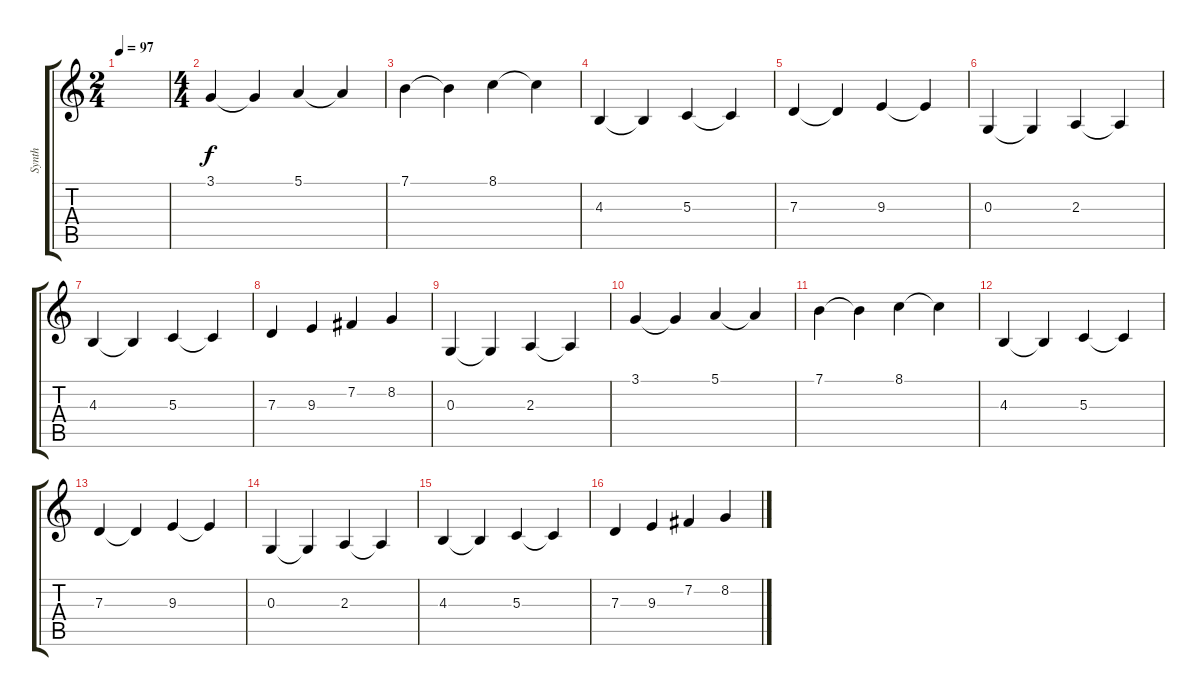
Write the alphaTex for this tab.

\track ("Synth" "Synth") {instrument voiceoohs}
\staff {score tabs}
\tuning (E4 B3 G3 D3 A2 E2) {hide}
\ts (2 4)
\tempo 97
\clef g2
\ks c
|
\ts (4 4)
3.1.4{volume 16 instrument churchorgan} 3.1{t}.4 5.1.4 5.1{t}.4 |
7.1.4 7.1{t}.4 8.1.4 8.1{t}.4 |
4.3.4 4.3{t}.4 5.3.4 5.3{t}.4 |
7.3.4 7.3{t}.4 9.3.4 9.3{t}.4 |
0.3.4{instrument churchorgan} 0.3{t}.4 2.3.4 2.3{t}.4 |
4.3.4 4.3{t}.4 5.3.4 5.3{t}.4 |
7.3.4 9.3.4 7.2.4 8.2.4 |
0.3.4 0.3{t}.4 2.3.4 2.3{t}.4 |
3.1.4{volume 16 instrument churchorgan} 3.1{t}.4 5.1.4 5.1{t}.4 |
7.1.4 7.1{t}.4 8.1.4 8.1{t}.4 |
4.3.4 4.3{t}.4 5.3.4 5.3{t}.4 |
7.3.4 7.3{t}.4 9.3.4 9.3{t}.4 |
0.3.4{instrument churchorgan} 0.3{t}.4 2.3.4 2.3{t}.4 |
4.3.4 4.3{t}.4 5.3.4 5.3{t}.4 |
7.3.4 9.3.4 7.2.4 8.2.4
